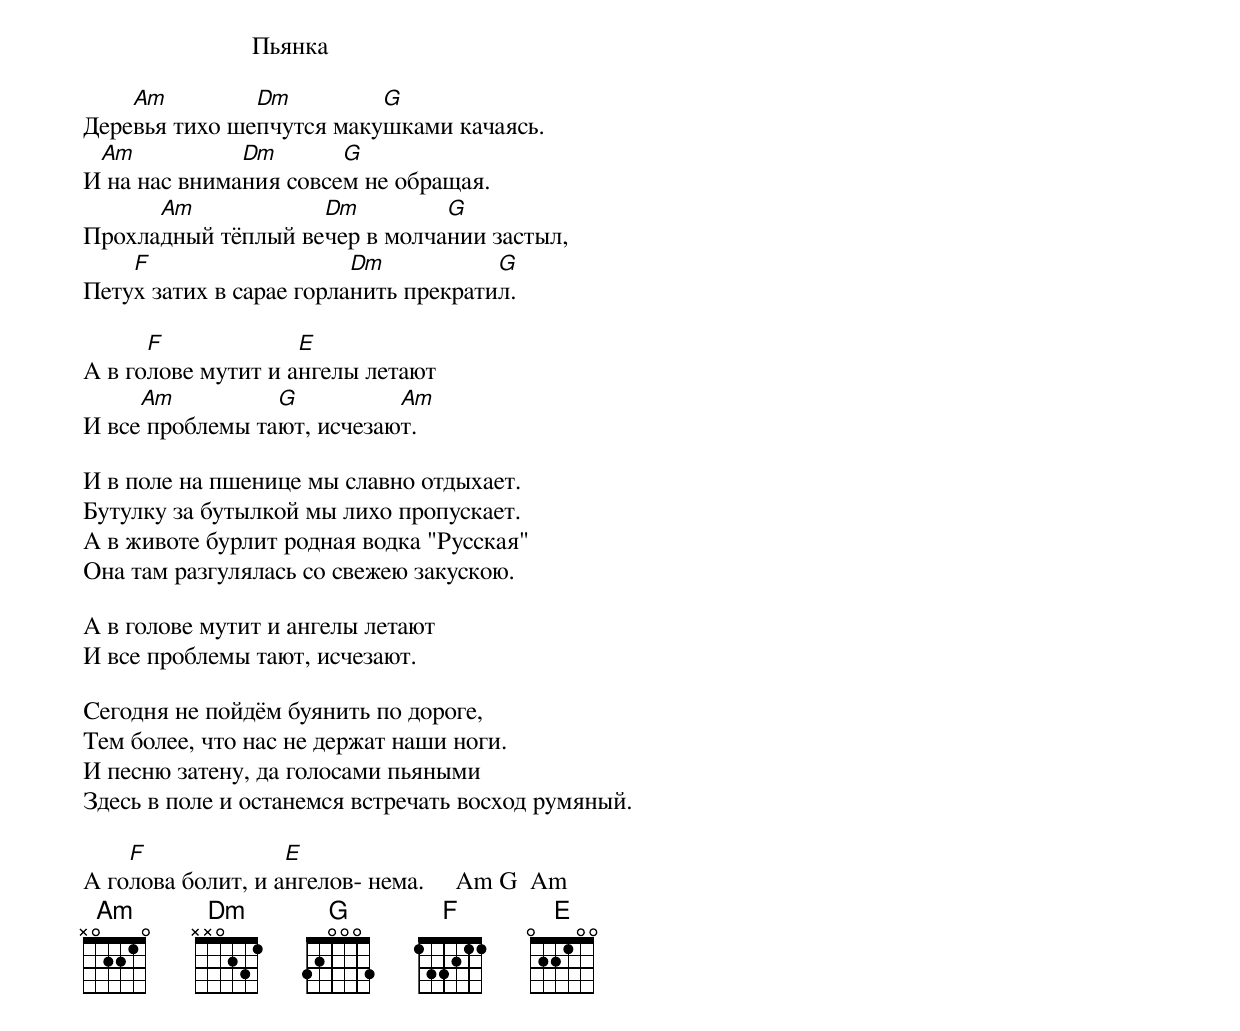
                           Пьянка

Дере[Am]вья тихо ше[Dm]пчутся маку[G]шками качаясь.
И[Am] на нас внима[Dm]ния совсе[G]м не обращая.
Прохла[Am]дный тёплый ве[Dm]чер в молча[G]нии застыл,
Пету[F]х затих в сарае горла[Dm]нить прекрати[G]л.

А в го[F]лове мутит и а[E]нгелы летают
И все[Am] проблемы та[G]ют, исчезаю[Am]т.

И в поле на пшенице мы славно отдыхает.
Бутулку за бутылкой мы лихо пропускает.
А в животе бурлит родная водка "Русская"
Она там разгулялась со свежею закускою.

А в голове мутит и ангелы летают
И все проблемы тают, исчезают.

Сегодня не пойдём буянить по дороге,
Тем более, что нас не держат наши ноги.
И песню затену, да голосами пьяными
Здесь в поле и останемся встречать восход румяный.

А го[F]лова болит, и а[E]нгелов- нема.     Am G  Am
